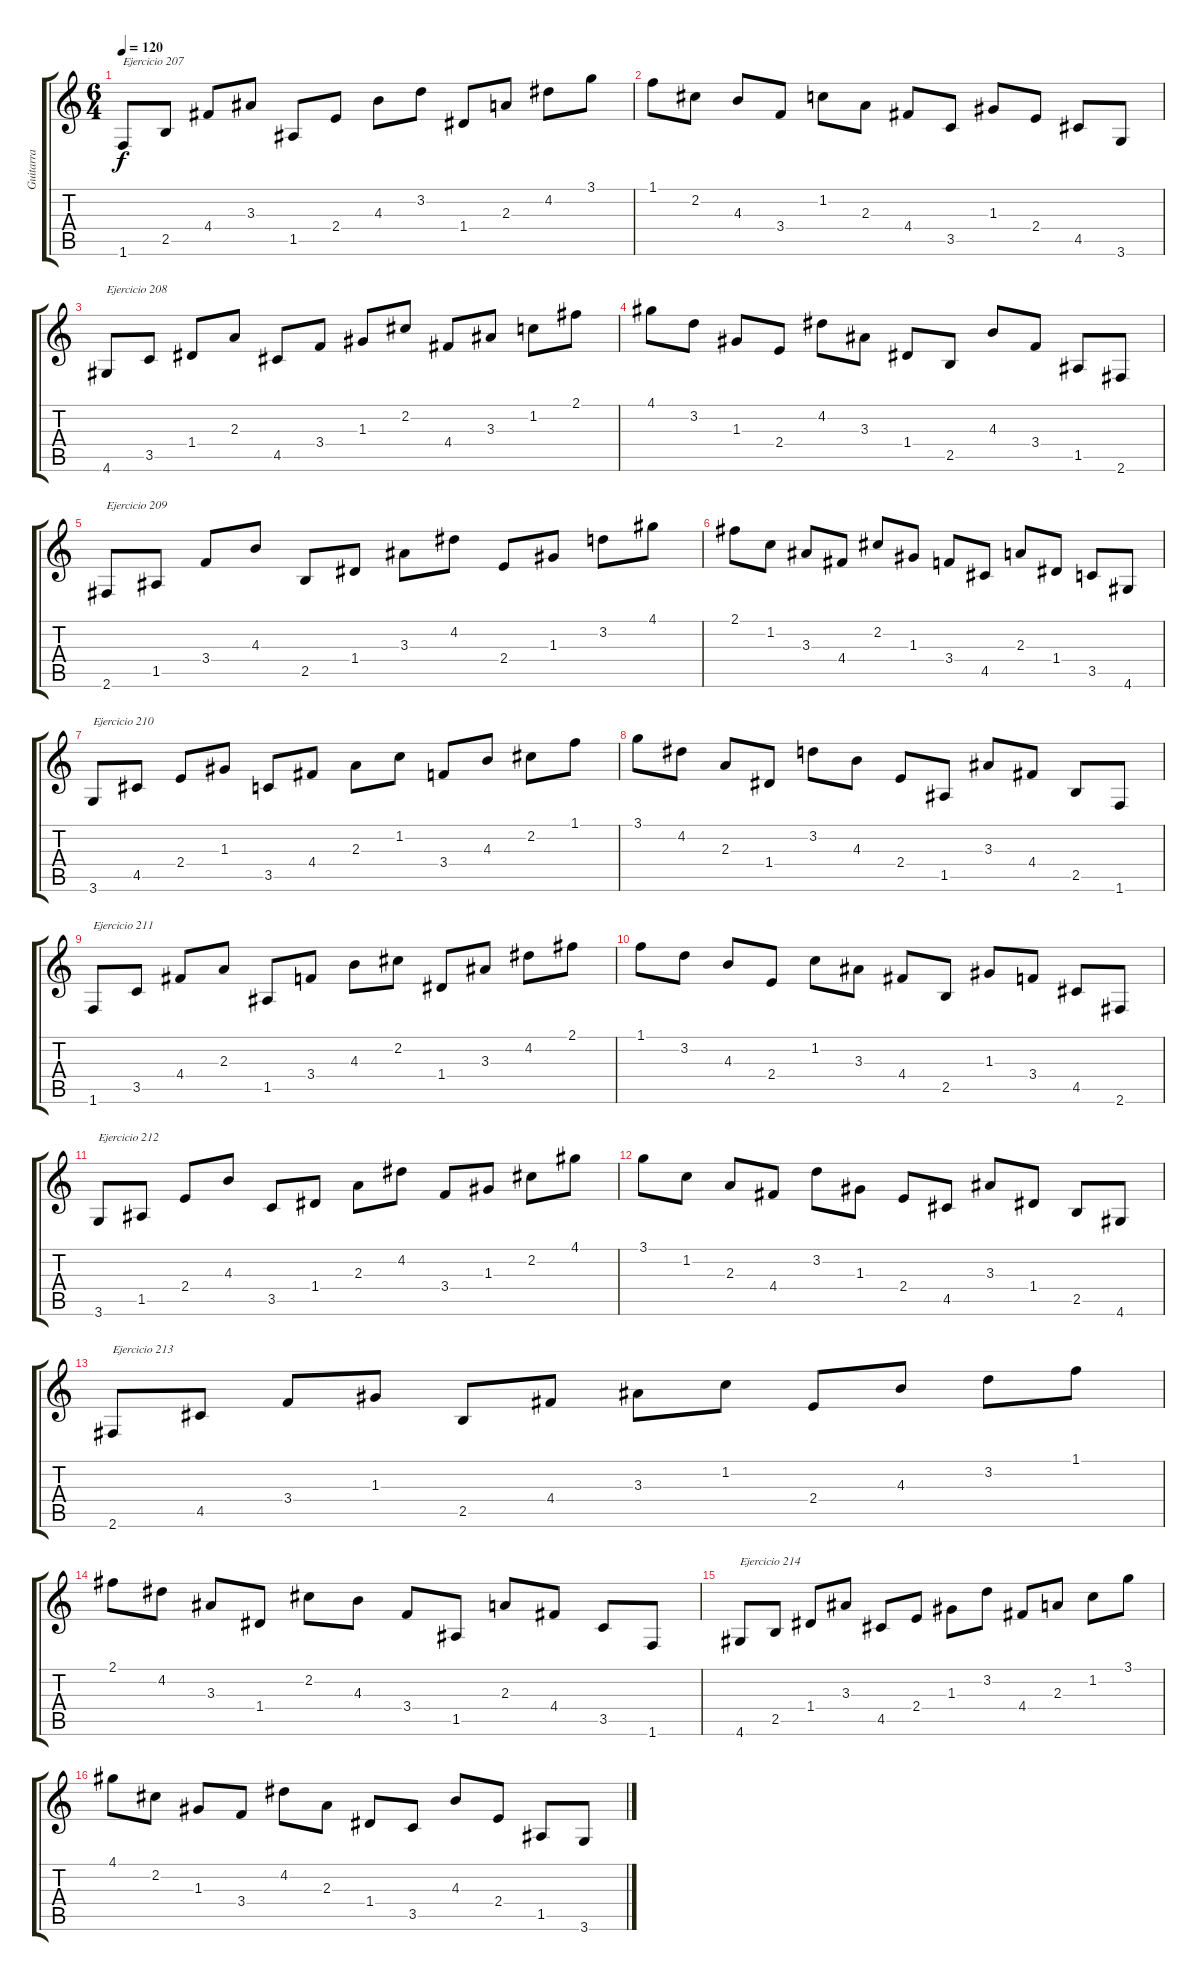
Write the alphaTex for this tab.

\track ("Guitarra " "Guitarra ") {instrument acousticguitarnylon}
\staff {score tabs}
\tuning (E4 B3 G3 D3 A2 E2) {hide}
\ts (6 4)
\tempo 120
\clef g2
\ks c
1.6.8{txt "Ejercicio 207" dy f} 2.5.8 4.4.8 3.3.8 1.5.8 2.4.8 4.3.8 3.2.8 1.4.8 2.3.8 4.2.8 3.1.8 |
1.1.8 2.2.8 4.3.8 3.4.8 1.2.8 2.3.8 4.4.8 3.5.8 1.3.8 2.4.8 4.5.8 3.6.8 |
4.6.8{txt "Ejercicio 208"} 3.5.8 1.4.8 2.3.8 4.5.8 3.4.8 1.3.8 2.2.8 4.4.8 3.3.8 1.2.8 2.1.8 |
4.1.8 3.2.8 1.3.8 2.4.8 4.2.8 3.3.8 1.4.8 2.5.8 4.3.8 3.4.8 1.5.8 2.6.8 |
2.6.8{txt "Ejercicio 209"} 1.5.8 3.4.8 4.3.8 2.5.8 1.4.8 3.3.8 4.2.8 2.4.8 1.3.8 3.2.8 4.1.8 |
2.1.8 1.2.8 3.3.8 4.4.8 2.2.8 1.3.8 3.4.8 4.5.8 2.3.8 1.4.8 3.5.8 4.6.8 |
3.6.8{txt "Ejercicio 210"} 4.5.8 2.4.8 1.3.8 3.5.8 4.4.8 2.3.8 1.2.8 3.4.8 4.3.8 2.2.8 1.1.8 |
3.1.8 4.2.8 2.3.8 1.4.8 3.2.8 4.3.8 2.4.8 1.5.8 3.3.8 4.4.8 2.5.8 1.6.8 |
1.6.8{txt "Ejercicio 211"} 3.5.8 4.4.8 2.3.8 1.5.8 3.4.8 4.3.8 2.2.8 1.4.8 3.3.8 4.2.8 2.1.8 |
1.1.8 3.2.8 4.3.8 2.4.8 1.2.8 3.3.8 4.4.8 2.5.8 1.3.8 3.4.8 4.5.8 2.6.8 |
3.6.8{txt "Ejercicio 212"} 1.5.8 2.4.8 4.3.8 3.5.8 1.4.8 2.3.8 4.2.8 3.4.8 1.3.8 2.2.8 4.1.8 |
3.1.8 1.2.8 2.3.8 4.4.8 3.2.8 1.3.8 2.4.8 4.5.8 3.3.8 1.4.8 2.5.8 4.6.8 |
2.6.8{txt "Ejercicio 213"} 4.5.8 3.4.8 1.3.8 2.5.8 4.4.8 3.3.8 1.2.8 2.4.8 4.3.8 3.2.8 1.1.8 |
2.1.8 4.2.8 3.3.8 1.4.8 2.2.8 4.3.8 3.4.8 1.5.8 2.3.8 4.4.8 3.5.8 1.6.8 |
4.6.8{txt "Ejercicio 214"} 2.5.8 1.4.8 3.3.8 4.5.8 2.4.8 1.3.8 3.2.8 4.4.8 2.3.8 1.2.8 3.1.8 |
4.1.8 2.2.8 1.3.8 3.4.8 4.2.8 2.3.8 1.4.8 3.5.8 4.3.8 2.4.8 1.5.8 3.6.8
